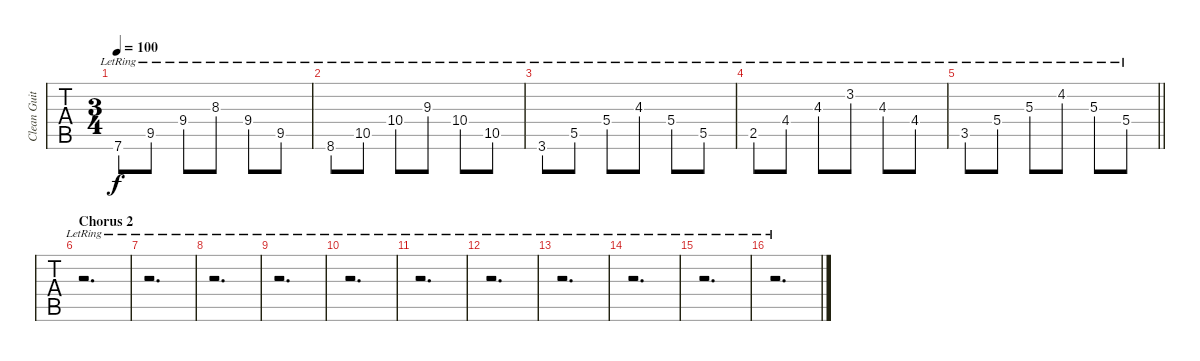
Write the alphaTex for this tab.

\track ("Clean Guitar" "Clean Guit") {instrument electricguitarclean}
\staff {tabs}
\tuning (E4 B3 G3 D3 A2 E2) {hide}
\ts (3 4)
\tempo 100
\clef g2
\ks c
7.6{lr}.8{dy f} 9.5{lr}.8 9.4{lr}.8 8.3{lr}.8 9.4{lr}.8 9.5{lr}.8 |
8.6{lr}.8 10.5{lr}.8 10.4{lr}.8 9.3{lr}.8 10.4{lr}.8 10.5{lr}.8 |
3.6{lr}.8 5.5{lr}.8 5.4{lr}.8 4.3{lr}.8 5.4{lr}.8 5.5{lr}.8 |
2.5{lr}.8 4.4{lr}.8 4.3{lr}.8 3.2{lr}.8 4.3{lr}.8 4.4{lr}.8 |
\barLineRight lightlight
3.5{lr}.8 5.4{lr}.8 5.3{lr}.8 4.2{lr}.8 5.3{lr}.8 5.4{lr}.8 |
\section ("" "Chorus 2")
r.2{d} |
r.2{d} |
r.2{d} |
r.2{d} |
r.2{d} |
r.2{d} |
r.2{d} |
r.2{d} |
r.2{d} |
r.2{d} |
r.2{d}
